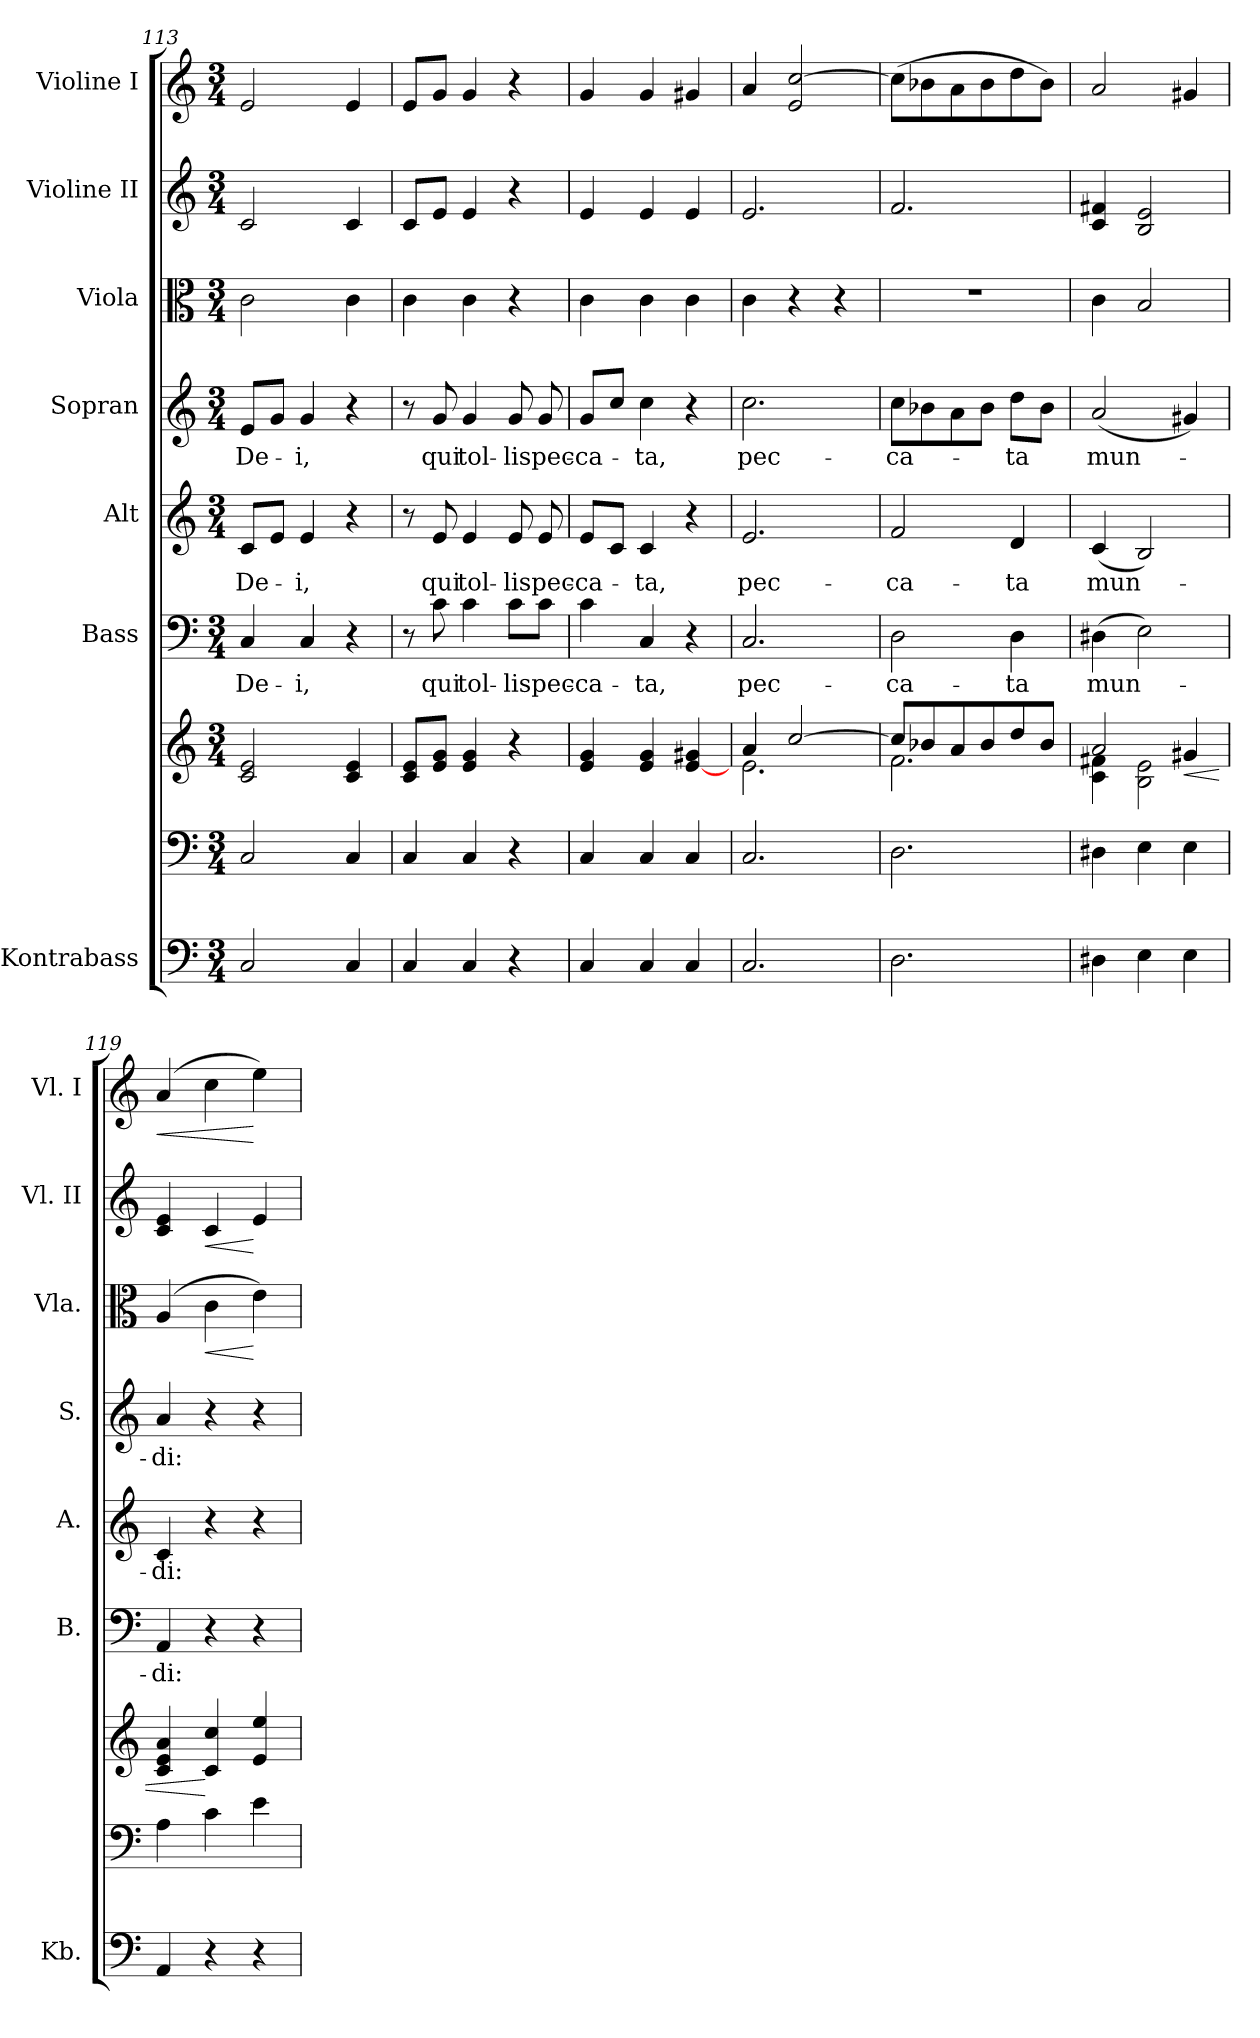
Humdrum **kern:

**kern	**kern	**kern	**dynam	**kern	**text	**kern	**text	**kern	**text	**kern	**dynam	**kern	**dynam	**kern	**dynam
*part8	*part7	*part7	*part7	*part6	*part6	*part5	*part5	*part4	*part4	*part3	*part3	*part2	*part2	*part1	*part1
*staff9	*staff8	*staff7	*staff7/8	*staff6	*staff6	*staff5	*staff5	*staff4	*staff4	*staff3	*staff3	*staff2	*staff2	*staff1	*staff1
*I"Kontrabass	*	*	*	*I"Bass	*	*I"Alt	*	*I"Sopran	*	*I"Viola	*	*I"Violine II	*	*I"Violine I	*
*I'Kb.	*	*	*	*I'B.	*	*I'A.	*	*I'S.	*	*I'Vla.	*	*I'Vl. II	*	*I'Vl. I	*
*clefF4	*clefF4	*clefG2	*	*clefF4	*	*clefG2	*	*clefG2	*	*clefC3	*	*clefG2	*	*clefG2	*
*ITrd7c12	*	*	*	*	*	*	*	*	*	*	*	*	*	*	*
*k[]	*k[]	*k[]	*	*k[]	*	*k[]	*	*k[]	*	*k[]	*	*k[]	*	*k[]	*
*C:	*C:	*C:	*	*C:	*	*C:	*	*C:	*	*C:	*	*C:	*	*C:	*
*M3/4	*M3/4	*M3/4	*	*M3/4	*	*M3/4	*	*M3/4	*	*M3/4	*	*M3/4	*	*M3/4	*
=113	=113	=113	=113	=113	=113	=113	=113	=113	=113	=113	=113	=113	=113	=113	=113
!	!	!	!	!	!LO:LY:b	!	!LO:LY:b	!	!LO:LY:b	!	!	!	!	!	!
2CC/	2C/	2c/ 2e/	.	4C/	De-	8c/L	De-	8e/L	De-	2c\	.	2c/	.	2e/	.
.	.	.	.	.	.	8e/J	.	8g/J	.	.	.	.	.	.	.
!	!	!	!	!	!LO:LY:b	!	!LO:LY:b	!	!LO:LY:b	!	!	!	!	!	!
.	.	.	.	4C/	-i,	4e/	-i,	4g/	-i,	.	.	.	.	.	.
4CC/	4C/	4c/ 4e/	.	4r	.	4r	.	4r	.	4c\	.	4c/	.	4e/	.
=114	=114	=114	=114	=114	=114	=114	=114	=114	=114	=114	=114	=114	=114	=114	=114
4CC/	4C/	8c/ 8e/L	.	8r	.	8r	.	8r	.	4c\	.	8c/L	.	8e/L	.
!	!	!	!	!	!LO:LY:b	!	!LO:LY:b	!	!LO:LY:b	!	!	!	!	!	!
.	.	8e/ 8g/J	.	8c\	qui	8e/	qui	8g/	qui	.	.	8e/J	.	8g/J	.
!	!	!	!	!	!LO:LY:b	!	!LO:LY:b	!	!LO:LY:b	!	!	!	!	!	!
4CC/	4C/	4e/ 4g/	.	4c\	tol-	4e/	tol-	4g/	tol-	4c\	.	4e/	.	4g/	.
!	!	!	!	!	!LO:LY:b	!	!LO:LY:b	!	!LO:LY:b	!	!	!	!	!	!
4r	4r	4r	.	8c\L	-lis	8e/	-lis	8g/	-lis	4r	.	4r	.	4r	.
!	!	!	!	!	!LO:LY:b	!	!LO:LY:b	!	!LO:LY:b	!	!	!	!	!	!
.	.	.	.	8c\J	pec-	8e/	pec-	8g/	pec-	.	.	.	.	.	.
=115	=115	=115	=115	=115	=115	=115	=115	=115	=115	=115	=115	=115	=115	=115	=115
!	!	!	!	!	!LO:LY:b	!	!LO:LY:b	!	!LO:LY:b	!	!	!	!	!	!
4CC/	4C/	4e/ 4g/	.	4c\	-ca-	8e/L	-ca-	8g/L	-ca-	4c\	.	4e/	.	4g/	.
.	.	.	.	.	.	8c/J	.	8cc/J	.	.	.	.	.	.	.
!	!	!	!	!	!LO:LY:b	!	!LO:LY:b	!	!LO:LY:b	!	!	!	!	!	!
4CC/	4C/	4e/ 4g/	.	4C/	-ta,	4c/	-ta,	4cc\	-ta,	4c\	.	4e/	.	4g/	.
4CC/	4C/	[4e/ 4g#X/	.	4r	.	4r	.	4r	.	4c\	.	4e/	.	4g#X/	.
=116	=116	=116	=116	=116	=116	=116	=116	=116	=116	=116	=116	=116	=116	=116	=116
*	*	*^	*	*	*	*	*	*	*	*	*	*	*	*	*
!	!	!	!	!	!	!LO:LY:b	!	!LO:LY:b	!	!LO:LY:b	!	!	!	!	!	!
2.CC/	2.C/	4a/	2.e\	.	2.C/	pec-	2.e/	pec-	2.cc\	pec-	4c\	.	2.e/	.	4a/	.
.	.	[>2cc/	.	.	.	.	.	.	.	.	4r	.	.	.	2e/ [>2cc/	.
.	.	.	.	.	.	.	.	.	.	.	4r	.	.	.	.	.
=117	=117	=117	=117	=117	=117	=117	=117	=117	=117	=117	=117	=117	=117	=117	=117	=117
!	!	!	!	!	!	!LO:LY:b	!	!LO:LY:b	!	!LO:LY:b	!	!	!	!	!	!
2.DD\	2.D\	8cc/L]	2.f\	.	2D\	-ca-	2f/	-ca-	8cc\L	-ca-	2.r	.	2.f/	.	(>8cc\L]	.
.	.	8b-X/	.	.	.	.	.	.	8b-X\	.	.	.	.	.	8b-X\	.
.	.	8a/	.	.	.	.	.	.	8a\	.	.	.	.	.	8a\	.
.	.	8b-/	.	.	.	.	.	.	8b-\J	.	.	.	.	.	8b-\	.
!	!	!	!	!	!	!LO:LY:b	!	!LO:LY:b	!	!LO:LY:b	!	!	!	!	!	!
.	.	8dd/	.	.	4D\	-ta	4d/	-ta	8dd\L	-ta	.	.	.	.	8dd\	.
.	.	8b-/J	.	.	.	.	.	.	8b-\J	.	.	.	.	.	8b-\J)	.
!!LO:PB:g=z
=118	=118	=118	=118	=118	=118	=118	=118	=118	=118	=118	=118	=118	=118	=118	=118	=118
!	!	!	!	!	!	!LO:LY:b	!	!LO:LY:b	!	!LO:LY:b	!	!	!	!	!	!
4DD#X\	4D#X\	2a/	4c\ 4f#X\	.	(>4D#X\	mun-	(<4c/	mun-	(<2a/	mun-	4c\	.	4c/ 4f#X/	.	2a/	.
4EE\	4E\	.	2B\ 2e\	.	2E\)	.	2B/)	.	.	.	2B/	.	2B/ 2e/	.	.	.
!	!	!	!	!LO:HP:b	!	!	!	!	!	!	!	!	!	!	!	!
4EE\	4E\	4g#X/	.	<	.	.	.	.	4g#X/)	.	.	.	.	.	4g#X/	.
*	*	*v	*v	*	*	*	*	*	*	*	*	*	*	*	*	*
=119	=119	=119	=119	=119	=119	=119	=119	=119	=119	=119	=119	=119	=119	=119	=119
!	!	!	!	!	!LO:LY:b	!	!LO:LY:b	!	!LO:LY:b	!	!	!	!	!	!LO:HP:b
4AAA/	4A\	4c/ 4e/ 4a/	.	4AA/	-di:	4c/	-di:	4a/	-di:	(4A/	.	4c/ 4e/	.	(4a/	<
!	!	!	!	!	!	!	!	!	!	!	!LO:HP:b	!	!LO:HP:b	!	!
4r	4c\	4c/ 4cc/	[	4r	.	4r	.	4r	.	4c\	<	4c/	<	4cc\	.
4r	4e\	4e/ 4ee/	.	4r	.	4r	.	4r	.	4e\)	[	4e/	[	4ee\)	[
=	=	=	=	=	=	=	=	=	=	=	=	=	=	=	=
*-	*-	*-	*-	*-	*-	*-	*-	*-	*-	*-	*-	*-	*-	*-	*-
